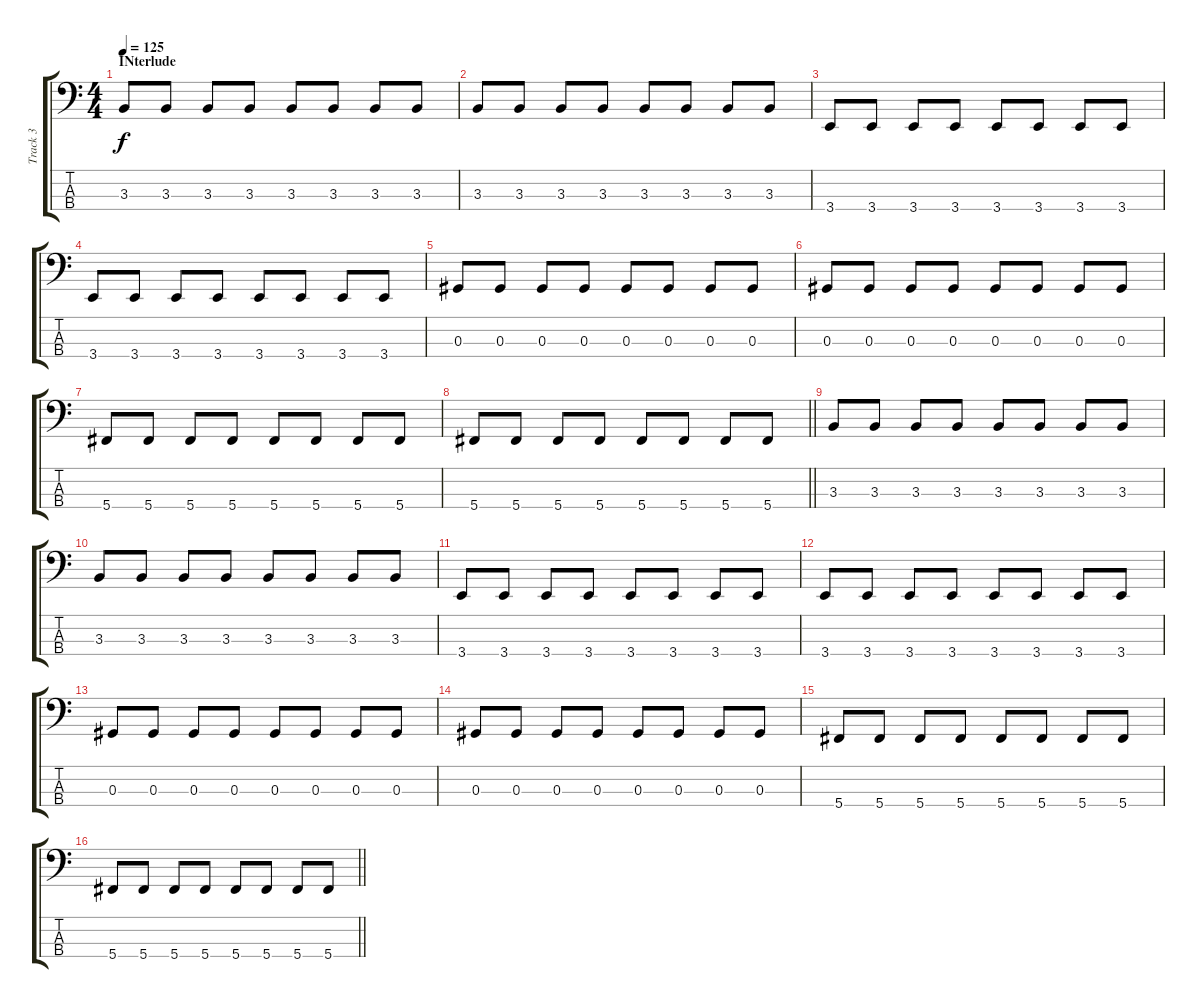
\track ("Track 3" "Track 3") {instrument electricbassfinger}
\staff {score tabs}
\tuning (Gb2 Db2 Ab1 Db1) {hide}
\ts (4 4)
\section ("" "INterlude")
\tempo 125
\clef f4
\ks c
3.3.8{dy f} 3.3.8 3.3.8 3.3.8 3.3.8 3.3.8 3.3.8 3.3.8 |
3.3.8 3.3.8 3.3.8 3.3.8 3.3.8 3.3.8 3.3.8 3.3.8 |
3.4.8 3.4.8 3.4.8 3.4.8 3.4.8 3.4.8 3.4.8 3.4.8 |
3.4.8 3.4.8 3.4.8 3.4.8 3.4.8 3.4.8 3.4.8 3.4.8 |
0.3.8 0.3.8 0.3.8 0.3.8 0.3.8 0.3.8 0.3.8 0.3.8 |
0.3.8 0.3.8 0.3.8 0.3.8 0.3.8 0.3.8 0.3.8 0.3.8 |
5.4.8 5.4.8 5.4.8 5.4.8 5.4.8 5.4.8 5.4.8 5.4.8 |
\barLineRight lightlight
5.4.8 5.4.8 5.4.8 5.4.8 5.4.8 5.4.8 5.4.8 5.4.8 |
3.3.8 3.3.8 3.3.8 3.3.8 3.3.8 3.3.8 3.3.8 3.3.8 |
3.3.8 3.3.8 3.3.8 3.3.8 3.3.8 3.3.8 3.3.8 3.3.8 |
3.4.8 3.4.8 3.4.8 3.4.8 3.4.8 3.4.8 3.4.8 3.4.8 |
3.4.8 3.4.8 3.4.8 3.4.8 3.4.8 3.4.8 3.4.8 3.4.8 |
0.3.8 0.3.8 0.3.8 0.3.8 0.3.8 0.3.8 0.3.8 0.3.8 |
0.3.8 0.3.8 0.3.8 0.3.8 0.3.8 0.3.8 0.3.8 0.3.8 |
5.4.8 5.4.8 5.4.8 5.4.8 5.4.8 5.4.8 5.4.8 5.4.8 |
\barLineRight lightlight
5.4.8 5.4.8 5.4.8 5.4.8 5.4.8 5.4.8 5.4.8 5.4.8
